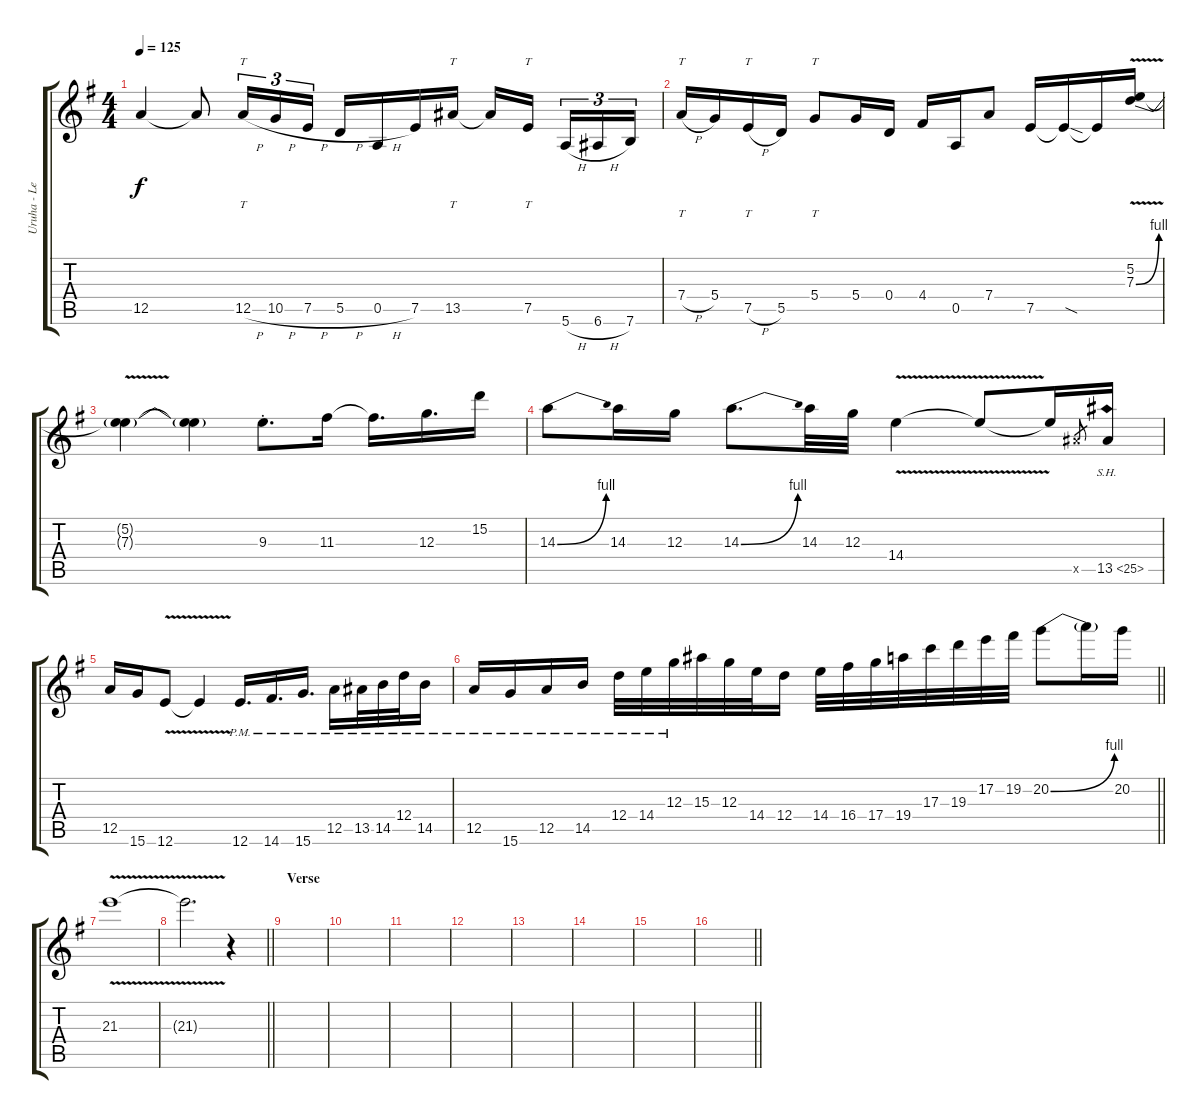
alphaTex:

\track ("Uruha - Lead Guitar 1" "Uruha - Le") {instrument overdrivenguitar}
\staff {score tabs}
\tuning (E4 B3 G3 D3 A2 E2) {hide}
\ts (4 4)
\tempo 125
\clef g2
\ks eminor
12.5{t}.4{dy f} 12.5{t}.8 12.5{h}.16{tt tu (3 2)} 10.5{h}.16{tu (3 2)} 7.5{h}.16{tu (3 2)} 5.5{h}.16 0.5{h}.16 7.5.16 13.5.16{tt} 13.5{t}.16 7.5.16{tt beam splitsecondary} 5.6{h}.16{tu (3 2)} 6.6{h}.16{tu (3 2)} 7.6.16{tu (3 2)} |
7.4{h}.16{tt} 5.4.16 7.5{h}.16{tt} 5.5.16 5.4.8{tt} 5.4.16 0.4.16 4.4.16 0.5.16 7.4.8 7.5.16 7.5{sod t}.16 7.5{t}.16 (5.2 7.3{be (bend 0 0 60 4) v}).16 |
(5.2{t} 7.3{t}).4 (5.2{t} 7.3{t}).4 9.3{st}.8{d} 11.3.16 11.3{t}.16{d} 12.3.16{d} 15.2.16 |
14.3{be (bend 0 0 60 4)}.8 14.3.16 12.3.16 14.3{be (bend 0 0 60 4)}.8{d} 14.3.32 12.3.32 14.4{v}.4 14.4{t}.8 14.4{t}.16 13.5{x}.8{gr} 13.5{sh 12}.16 |
12.5.16 15.6.16 12.6{v}.8 12.6{t}.4 12.6{pm}.16{d} 14.6{pm}.16{d} 15.6{pm}.16{d} 12.5{pm}.16 13.5{pm}.32 14.5{pm}.32 12.4{pm}.32 14.5{pm}.16 |
\barLineRight lightlight
12.5{pm}.16 15.6{pm}.16 12.5{pm}.16 14.5{pm}.16 12.4{pm}.32 14.4{pm}.32 12.3{pm}.32 15.3.32 12.3.32 14.4.32 12.4.16 14.4.32 16.4.32 17.4.32 19.4.32 17.3.32 19.3.32 17.2.32 19.2.32 20.2{be (bend 0 0 60 4)}.8 20.2{t}.16 20.2.16 |
21.3{v}.1 |
\barLineRight lightlight
21.3{t}.2{d} r.4 |
\section ("" "Verse")
|
|
|
|
|
|
|
\barLineRight lightlight
